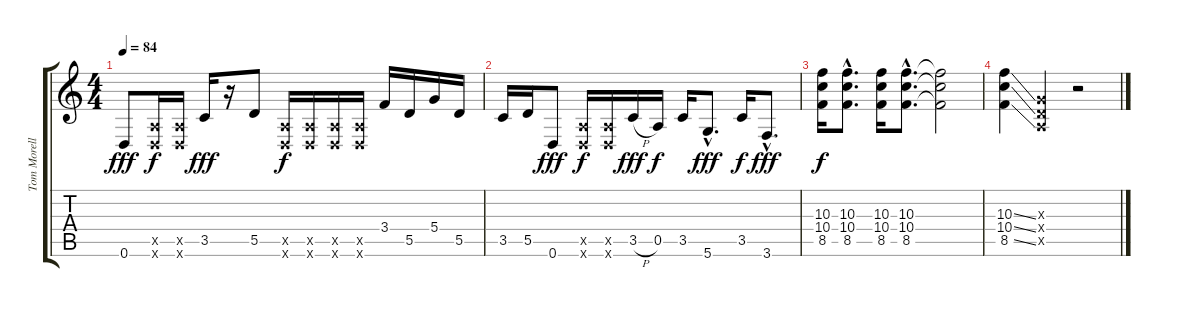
\track ("Tom Morello" "Tom Morell") {instrument distortionguitar}
\staff {score tabs}
\tuning (E4 B3 G3 D3 A2 D2) {hide}
\ts (4 4)
\tempo 84
\clef g2
\ks c
0.6.8{dy fff} (0.5{x} 0.6{x}).16{dy f} (0.5{x} 0.6{x}).16 3.5.16{dy fff} r.16 5.5.8 (0.5{x} 0.6{x}).16{dy f} (0.5{x} 0.6{x}).16 (0.5{x} 0.6{x}).16 (0.5{x} 0.6{x}).16 3.4.16 5.5.16 5.4.16 5.5.16 |
3.5.16 5.5.16 0.6.8{dy fff} (0.5{x} 0.6{x}).16{dy f} (0.5{x} 0.6{x}).16 3.5{h}.16{dy fff} 0.5.16{dy f} 3.5.16 5.6{hac}.8{d dy fff} 3.5.16{dy f} 3.6{hac}.8{d dy fff} |
(10.3 10.4 8.5).16{dy f} (10.3{hac} 10.4{hac} 8.5{hac}).8{d} (10.3 10.4 8.5).16 (10.3{hac} 10.4{hac} 8.5{hac}).8{d} (10.3{t} 10.4{t} 8.5{t}).2 |
(10.3{ss} 10.4{ss} 8.5{ss}).4 (0.3{x} 0.4{x} 0.5{x}).4 r.2
